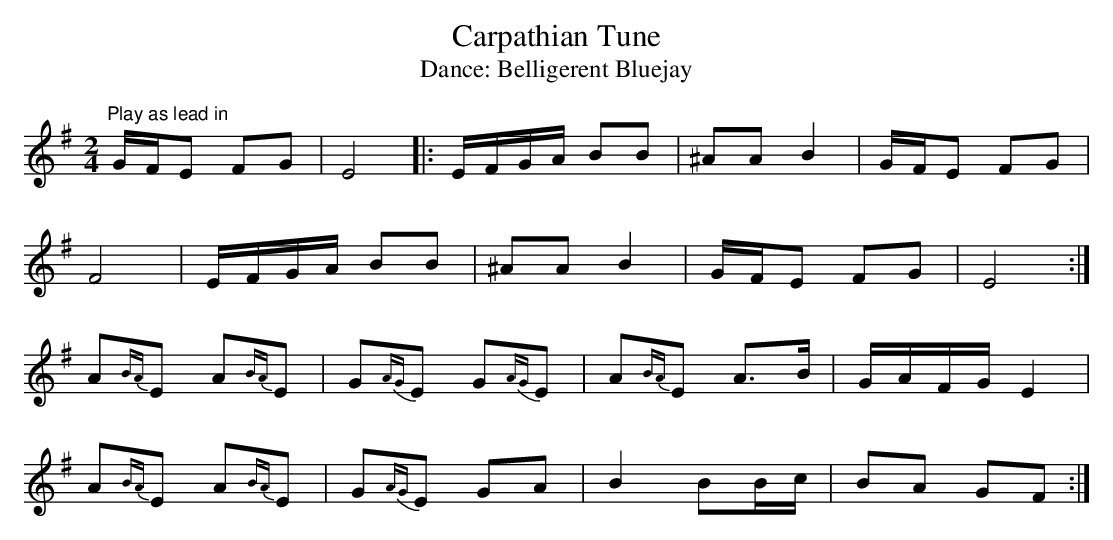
X:1
T:Carpathian Tune
T:Dance: Belligerent Bluejay
M:2/4
L:1/16
K:Em
"Play as lead in" GFE2 F2G2 | E8 |: EFGA B2B2 | ^A2A2 B4 | GFE2 F2G2 |
F8 | EFGA B2B2 | ^A2A2 B4 | GFE2 F2G2 | E8 :|
A2{BA}E2 A2{BA}E2 | G2{AG}E2 G2{AG}E2 | A2{BA}E2 A3B | GAFG E4 |
A2{BA}E2 A2{BA}E2 | G2{AG}E2 G2A2 | B4 B2Bc | B2A2 G2F2 :|
